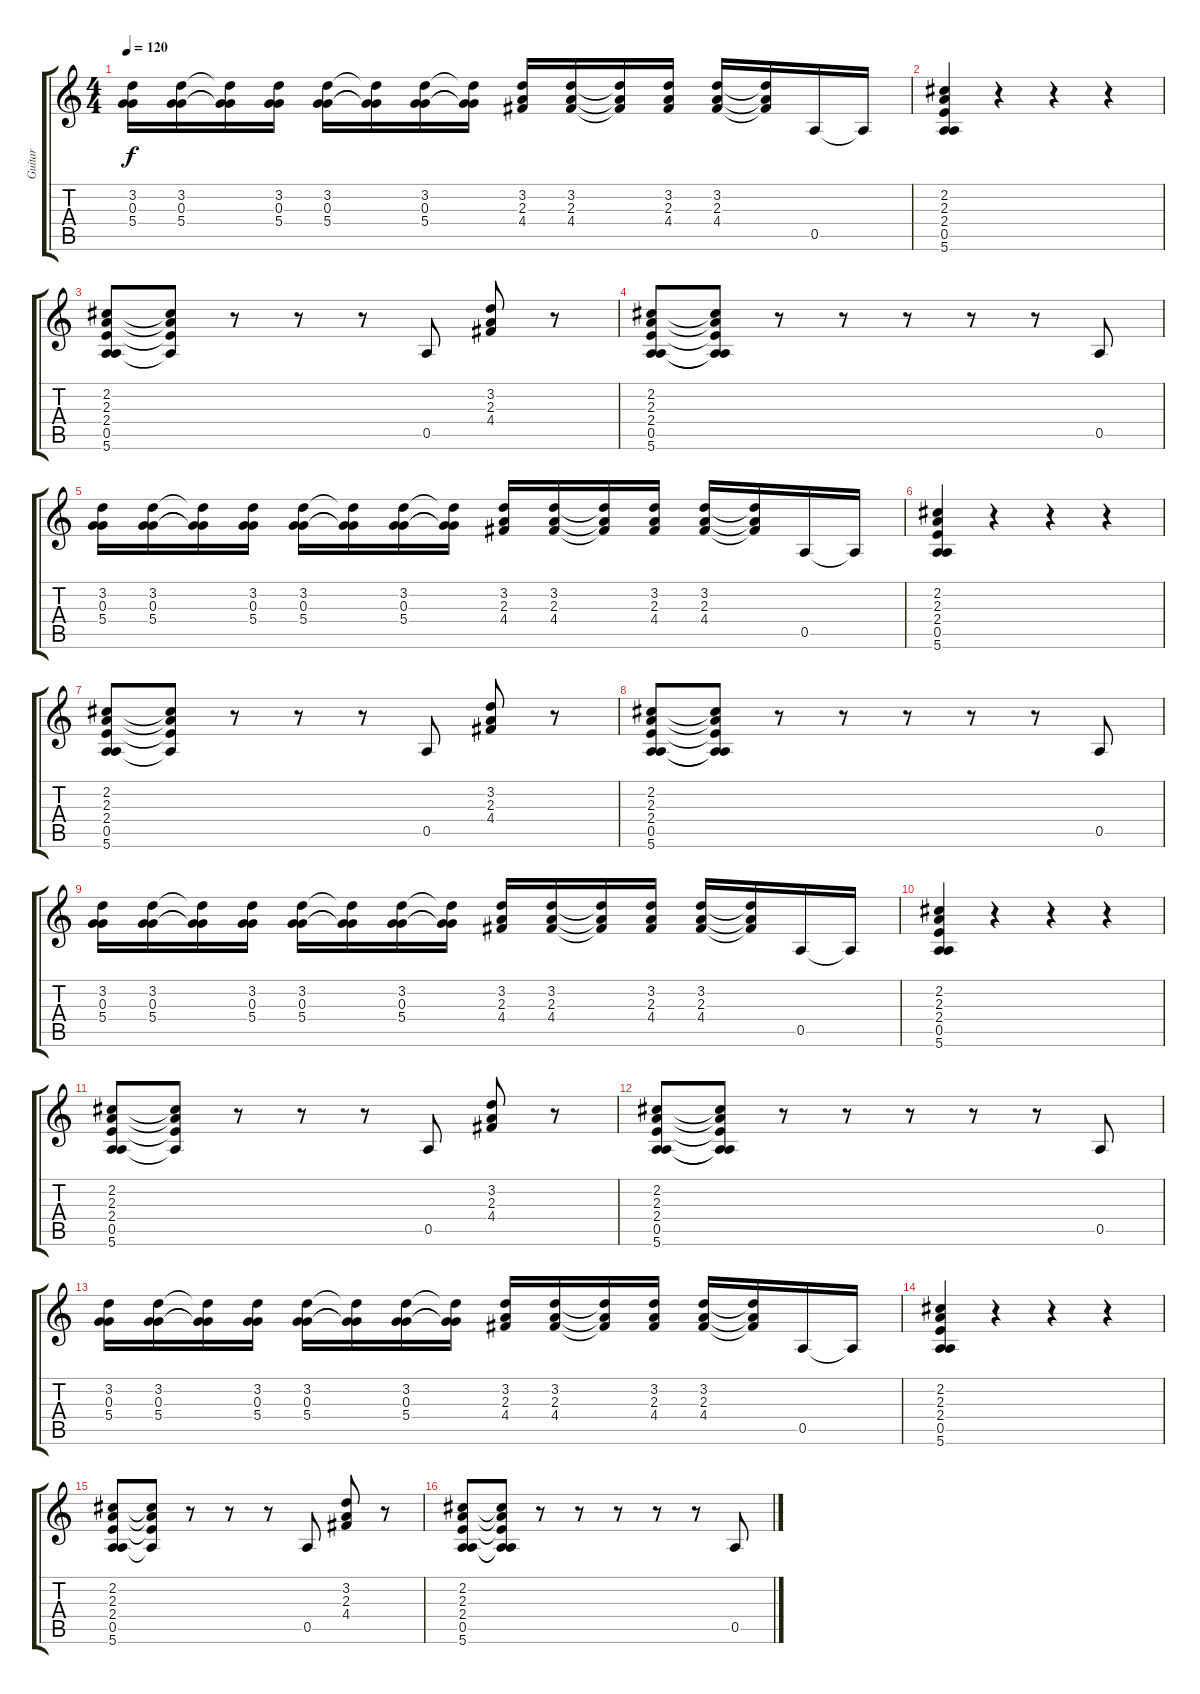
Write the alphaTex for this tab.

\track ("Guitar" "Guitar") {instrument distortionguitar}
\staff {score tabs}
\tuning (E4 B3 G3 D3 A2 E2) {hide}
\ts (4 4)
\tempo 120
\clef g2
\ks c
(3.2 0.3 5.4).16{dy f} (3.2 0.3 5.4).16 (3.2{t} 0.3{t} 5.4{t}).16 (3.2 0.3 5.4).16 (3.2 0.3 5.4).16 (3.2{t} 0.3{t} 5.4{t}).16 (3.2 0.3 5.4).16 (3.2{t} 0.3{t} 5.4{t}).16 (3.2 2.3 4.4).16 (3.2 2.3 4.4).16 (3.2{t} 2.3{t} 4.4{t}).16 (3.2 2.3 4.4).16 (3.2 2.3 4.4).16 (3.2{t} 2.3{t} 4.4{t}).16 0.5.16 0.5{t}.16 |
(2.2 2.3 2.4 0.5 5.6).4 r.4 r.4 r.4 |
(2.2 2.3 2.4 0.5 5.6).8 (2.2{t} 2.3{t} 2.4{t} 0.5{t}).8 r.8 r.8 r.8 0.5.8 (3.2 2.3 4.4).8 r.8 |
(2.2 2.3 2.4 0.5 5.6).8 (2.2{t} 2.3{t} 2.4{t} 0.5{t} 5.6{t}).8 r.8 r.8 r.8 r.8 r.8 0.5.8 |
(3.2 0.3 5.4).16 (3.2 0.3 5.4).16 (3.2{t} 0.3{t} 5.4{t}).16 (3.2 0.3 5.4).16 (3.2 0.3 5.4).16 (3.2{t} 0.3{t} 5.4{t}).16 (3.2 0.3 5.4).16 (3.2{t} 0.3{t} 5.4{t}).16 (3.2 2.3 4.4).16 (3.2 2.3 4.4).16 (3.2{t} 2.3{t} 4.4{t}).16 (3.2 2.3 4.4).16 (3.2 2.3 4.4).16 (3.2{t} 2.3{t} 4.4{t}).16 0.5.16 0.5{t}.16 |
(2.2 2.3 2.4 0.5 5.6).4 r.4 r.4 r.4 |
(2.2 2.3 2.4 0.5 5.6).8 (2.2{t} 2.3{t} 2.4{t} 0.5{t}).8 r.8 r.8 r.8 0.5.8 (3.2 2.3 4.4).8 r.8 |
(2.2 2.3 2.4 0.5 5.6).8 (2.2{t} 2.3{t} 2.4{t} 0.5{t} 5.6{t}).8 r.8 r.8 r.8 r.8 r.8 0.5.8 |
(3.2 0.3 5.4).16 (3.2 0.3 5.4).16 (3.2{t} 0.3{t} 5.4{t}).16 (3.2 0.3 5.4).16 (3.2 0.3 5.4).16 (3.2{t} 0.3{t} 5.4{t}).16 (3.2 0.3 5.4).16 (3.2{t} 0.3{t} 5.4{t}).16 (3.2 2.3 4.4).16 (3.2 2.3 4.4).16 (3.2{t} 2.3{t} 4.4{t}).16 (3.2 2.3 4.4).16 (3.2 2.3 4.4).16 (3.2{t} 2.3{t} 4.4{t}).16 0.5.16 0.5{t}.16 |
(2.2 2.3 2.4 0.5 5.6).4 r.4 r.4 r.4 |
(2.2 2.3 2.4 0.5 5.6).8 (2.2{t} 2.3{t} 2.4{t} 0.5{t}).8 r.8 r.8 r.8 0.5.8 (3.2 2.3 4.4).8 r.8 |
(2.2 2.3 2.4 0.5 5.6).8 (2.2{t} 2.3{t} 2.4{t} 0.5{t} 5.6{t}).8 r.8 r.8 r.8 r.8 r.8 0.5.8 |
(3.2 0.3 5.4).16 (3.2 0.3 5.4).16 (3.2{t} 0.3{t} 5.4{t}).16 (3.2 0.3 5.4).16 (3.2 0.3 5.4).16 (3.2{t} 0.3{t} 5.4{t}).16 (3.2 0.3 5.4).16 (3.2{t} 0.3{t} 5.4{t}).16 (3.2 2.3 4.4).16 (3.2 2.3 4.4).16 (3.2{t} 2.3{t} 4.4{t}).16 (3.2 2.3 4.4).16 (3.2 2.3 4.4).16 (3.2{t} 2.3{t} 4.4{t}).16 0.5.16 0.5{t}.16 |
(2.2 2.3 2.4 0.5 5.6).4 r.4 r.4 r.4 |
(2.2 2.3 2.4 0.5 5.6).8 (2.2{t} 2.3{t} 2.4{t} 0.5{t}).8 r.8 r.8 r.8 0.5.8 (3.2 2.3 4.4).8 r.8 |
(2.2 2.3 2.4 0.5 5.6).8 (2.2{t} 2.3{t} 2.4{t} 0.5{t} 5.6{t}).8 r.8 r.8 r.8 r.8 r.8 0.5.8
